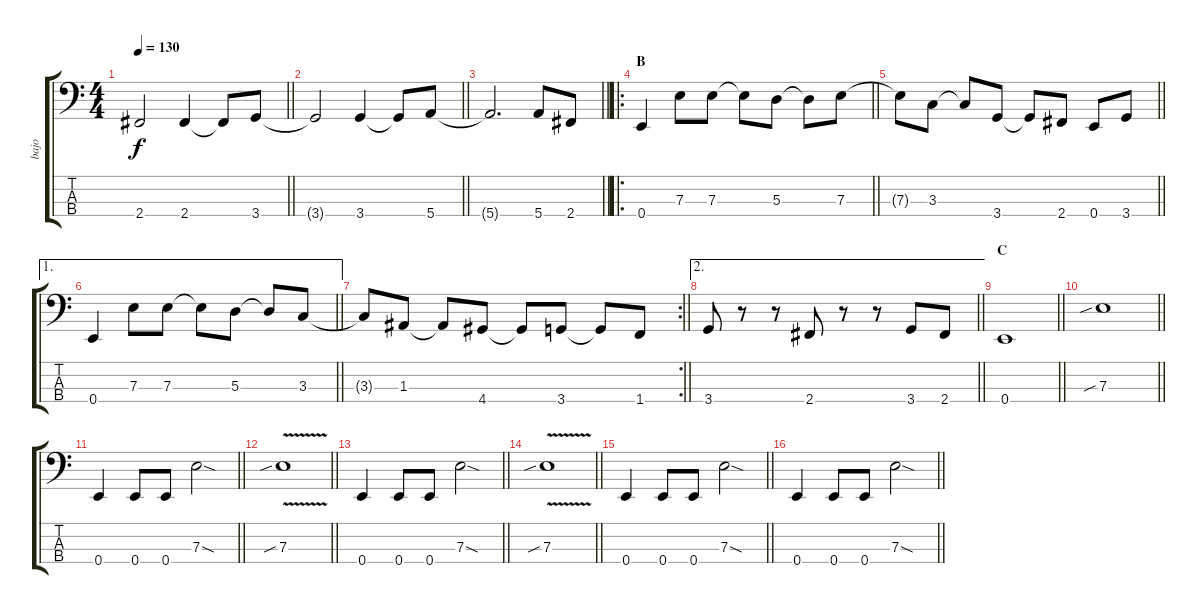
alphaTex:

\track ("bajo" "bajo") {instrument electricbassfinger}
\staff {score tabs}
\tuning (G2 D2 A1 E1) {hide}
\ts (4 4)
\tempo 130
\clef f4
\barLineRight lightlight
\ks c
2.4{t}.2{dy f} 2.4.4 2.4{t}.8 3.4.8 |
\barLineRight lightlight
3.4{t}.2 3.4.4 3.4{t}.8 5.4.8 |
\barLineRight lightlight
5.4{t}.2{d} 5.4.8 2.4.8 |
\ro
\section ("" "B")
\barLineRight lightlight
0.4.4 7.3.8 7.3.8 7.3{t}.8 5.3.8 5.3{t}.8 7.3.8 |
\barLineRight lightlight
7.3{t}.8 3.3.8 3.3{t}.8 3.4.8 3.4{t}.8 2.4.8 0.4.8 3.4.8 |
\ae 1
\barLineRight lightlight
0.4.4 7.3.8 7.3.8 7.3{t}.8 5.3.8 5.3{t}.8 3.3.8 |
\rc 2
\barLineRight lightlight
3.3{t}.8 1.3.8 1.3{t}.8 4.4.8 4.4{t}.8 3.4.8 3.4{t}.8 1.4.8 |
\ae 2
\barLineRight lightlight
3.4.8 r.8 r.8 2.4.8 r.8 r.8 3.4.8 2.4.8 |
\section ("" "C")
\barLineRight lightlight
0.4.1 |
\barLineRight lightlight
7.3{sib}.1 |
\barLineRight lightlight
0.4.4 0.4.8 0.4.8 7.3{sod}.2 |
\barLineRight lightlight
7.3{v sib}.1 |
\barLineRight lightlight
0.4.4 0.4.8 0.4.8 7.3{sod}.2 |
\barLineRight lightlight
7.3{v sib}.1 |
\barLineRight lightlight
0.4.4 0.4.8 0.4.8 7.3{sod}.2 |
\barLineRight lightlight
0.4.4 0.4.8 0.4.8 7.3{sod}.2
